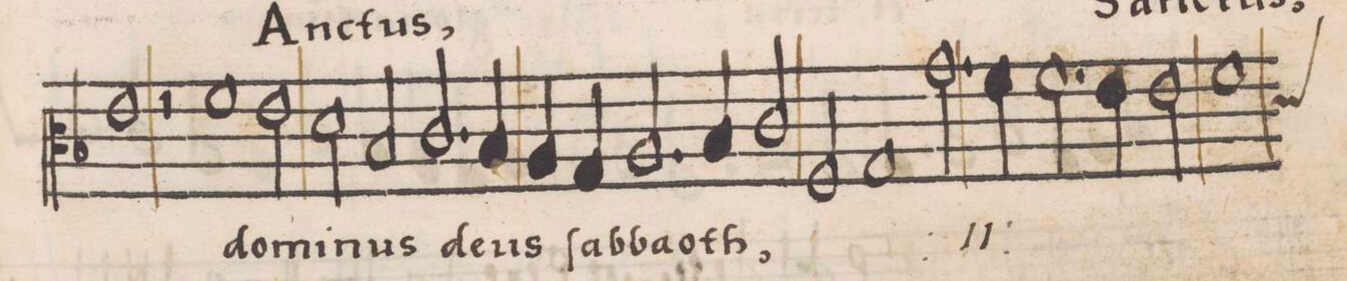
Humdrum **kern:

**kern	**text
*I"CANTVS	*
*clefC3	*
*k[b-]	*
*met(C|)	*
*M2/1	*
1e	.
2r	.
1f\	do-
=8-	=8-
2e\	-mi-
2d\	.
2B-/	-nus
=9-	=9-
2.c/	de-
4B-/	-us
4A/	.
4G/	ſab-
2.A/	-ba-
=10-	=10-
4B-/	-oth,
2c/	.
2F/	.
1G/	.
=11-	=11-
*	*ij
2.g\	do-
4f\	-mi-
2.f\	-nus
=12-	=12-
4e\	de-
2e\	-us
*custos:d	*
1f	ſab-
=13-	=13-
*-	*-
